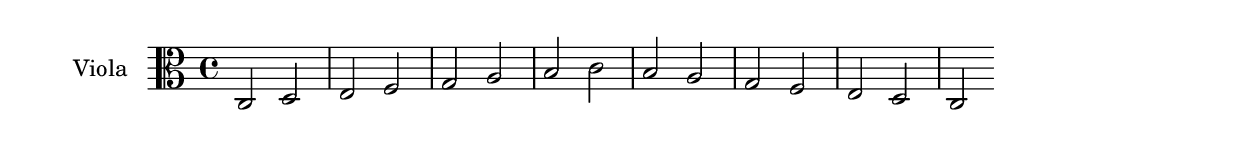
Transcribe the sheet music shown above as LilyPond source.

\version "2.18.2"

global = {
  \key c \major
  \time 4/4
}

viola = \relative c {
  \global
  c2 d e f g a b c b a g f e d c
  
}

\score {
  \new Staff \with {
    instrumentName = "Viola"
    midiInstrument = "acoustic grand"
  } { \clef alto \viola }
  \layout { }
  \midi {
    \tempo 2=60
  }
}
